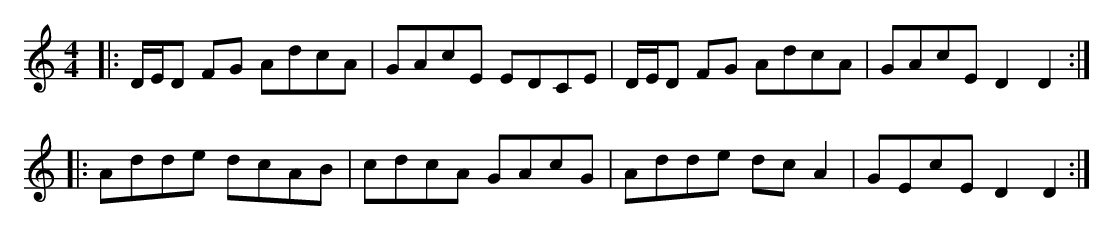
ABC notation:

X:1
M:4/4
K:Ddor
|:D/E/D FG AdcA|GAcE EDCE| D/E/D FG AdcA|GAcE D2D2 :|
|:Adde dcAB|cdcA GAcG| Adde dcA2|GEcED2D2:|
